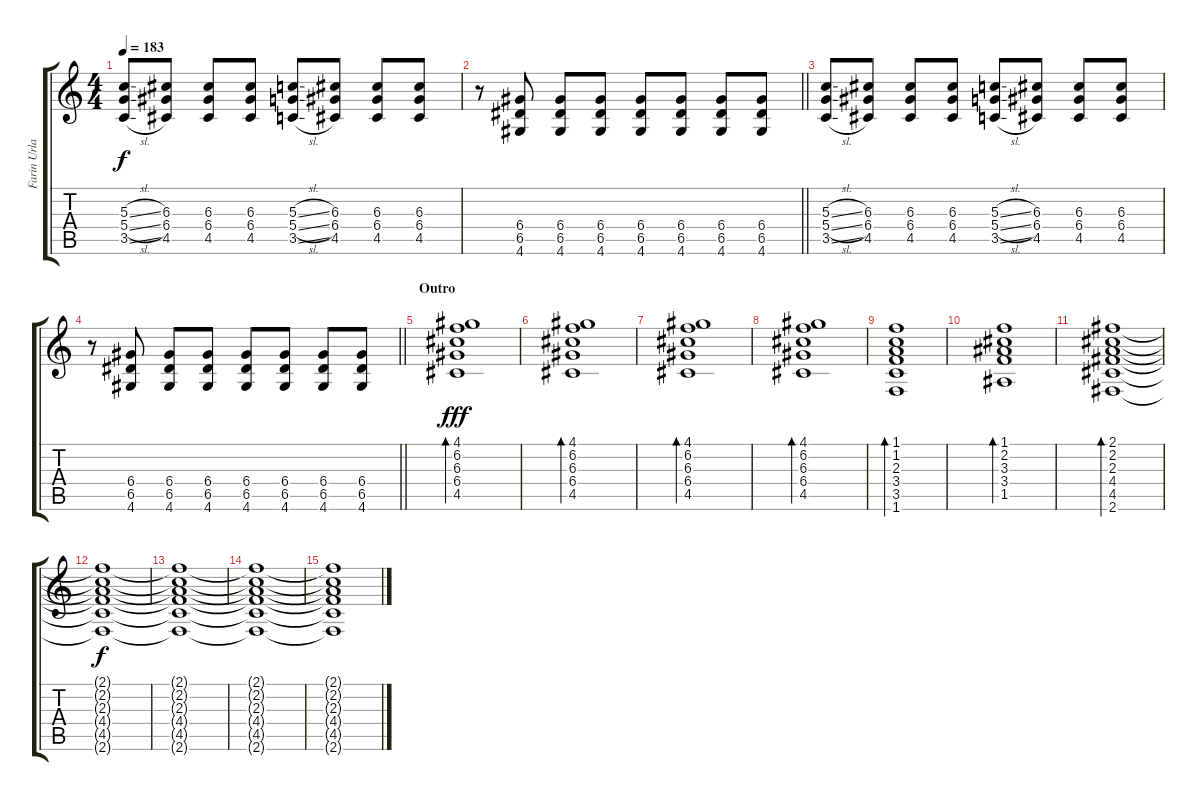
\track ("Farin Urlaub I" "Farin Urla") {instrument distortionguitar}
\staff {score tabs}
\tuning (E4 B3 G3 D3 A2 E2) {hide}
\ts (4 4)
\tempo 183
\clef g2
\ks c
(5.3{sl} 5.4{sl} 3.5{sl}).8{dy f} (6.3 6.4 4.5).8 (6.3 6.4 4.5).8 (6.3 6.4 4.5).8 (5.3{sl} 5.4{sl} 3.5{sl}).8 (6.3 6.4 4.5).8 (6.3 6.4 4.5).8 (6.3 6.4 4.5).8 |
\barLineRight lightlight
r.8 (6.4 6.5 4.6).8 (6.4 6.5 4.6).8 (6.4 6.5 4.6).8 (6.4 6.5 4.6).8 (6.4 6.5 4.6).8 (6.4 6.5 4.6).8 (6.4 6.5 4.6).8 |
(5.3{sl} 5.4{sl} 3.5{sl}).8 (6.3 6.4 4.5).8 (6.3 6.4 4.5).8 (6.3 6.4 4.5).8 (5.3{sl} 5.4{sl} 3.5{sl}).8 (6.3 6.4 4.5).8 (6.3 6.4 4.5).8 (6.3 6.4 4.5).8 |
\barLineRight lightlight
r.8 (6.4 6.5 4.6).8 (6.4 6.5 4.6).8 (6.4 6.5 4.6).8 (6.4 6.5 4.6).8 (6.4 6.5 4.6).8 (6.4 6.5 4.6).8 (6.4 6.5 4.6).8 |
\section ("" "Outro")
(4.1 6.2 6.3 6.4 4.5).1{bd 240 dy fff instrument electricguitarclean} |
(4.1 6.2 6.3 6.4 4.5).1{bd 240 instrument electricguitarclean} |
(4.1 6.2 6.3 6.4 4.5).1{bd 240 instrument electricguitarclean} |
(4.1 6.2 6.3 6.4 4.5).1{bd 240} |
(1.1 1.2 2.3 3.4 3.5 1.6).1{bd 240} |
(1.1 2.2 3.3 3.4 1.5).1{bd 240} |
(2.1 2.2 2.3 4.4 4.5 2.6).1{bd 240} |
(2.1{t} 2.2{t} 2.3{t} 4.4{t} 4.5{t} 2.6{t}).1{dy f} |
(2.1{t} 2.2{t} 2.3{t} 4.4{t} 4.5{t} 2.6{t}).1{volume 0} |
(2.1{t} 2.2{t} 2.3{t} 4.4{t} 4.5{t} 2.6{t}).1 |
(2.1{t} 2.2{t} 2.3{t} 4.4{t} 4.5{t} 2.6{t}).1
